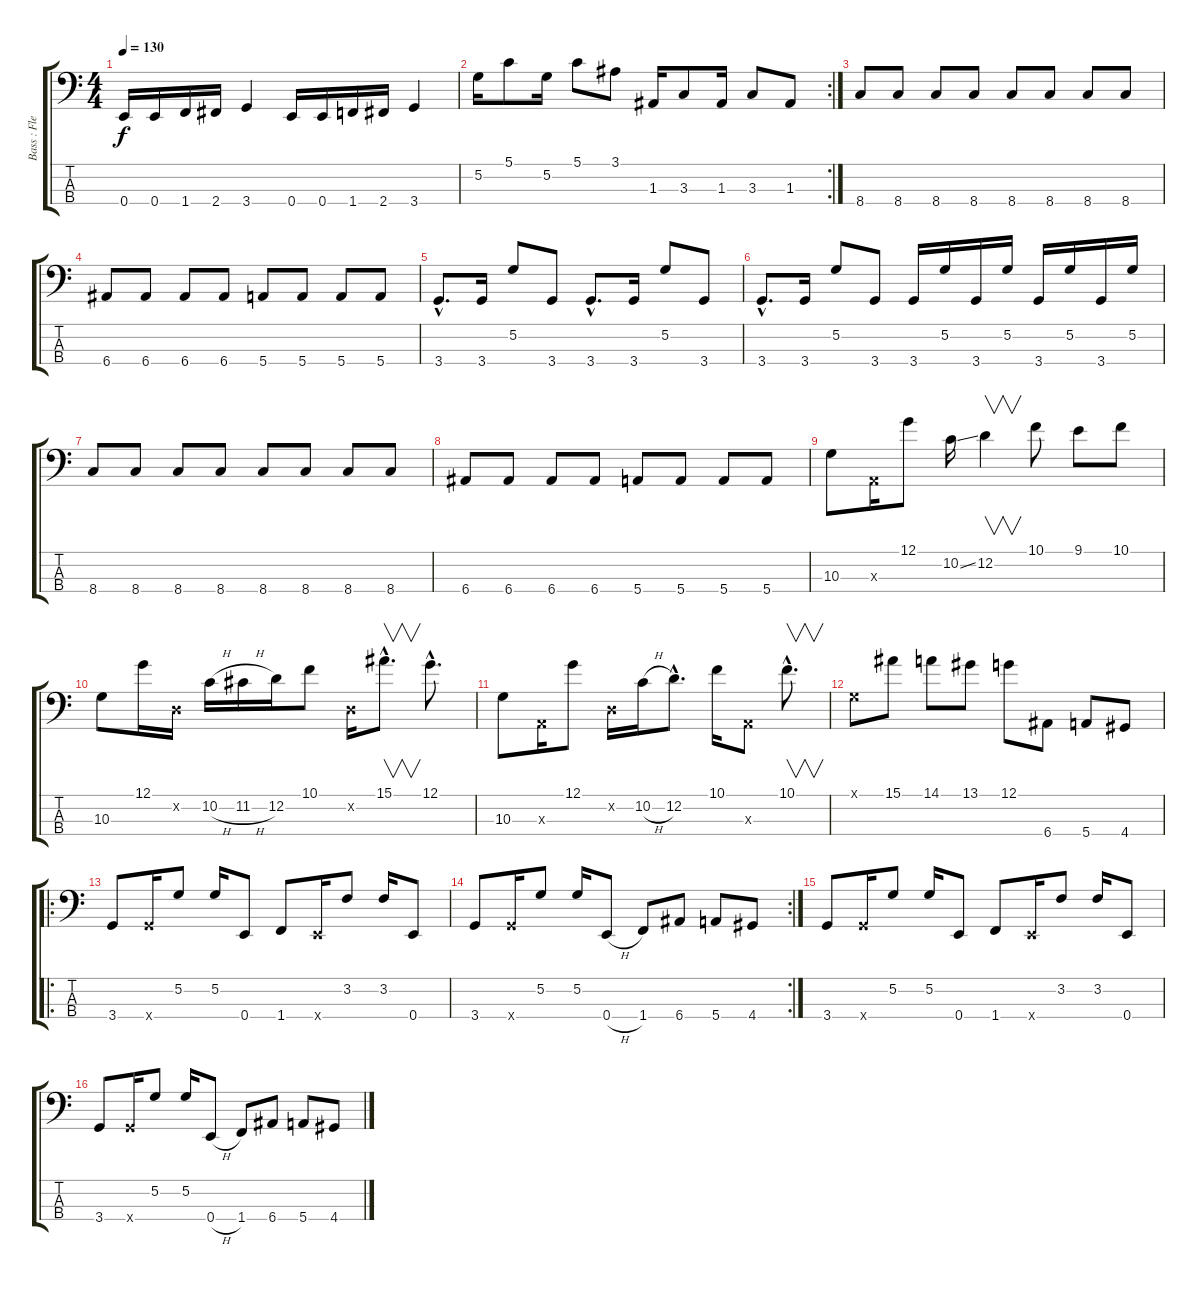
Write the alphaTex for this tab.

\track ("Bass : Flea" "Bass : Fle") {instrument electricbassfinger}
\staff {score tabs}
\tuning (G2 D2 A1 E1) {hide}
\ts (4 4)
\tempo 130
\clef f4
\ks c
0.4.16{dy f} 0.4.16 1.4.16 2.4.16 3.4.4 0.4.16 0.4.16 1.4.16 2.4.16 3.4.4 |
\rc 2
5.2.16 5.1.8 5.2.16 5.1.8 3.1.8 1.3.16 3.3.8 1.3.16 3.3.8 1.3.8 |
8.4.8{instrument slapbass1} 8.4.8 8.4.8 8.4.8 8.4.8 8.4.8 8.4.8 8.4.8 |
6.4.8 6.4.8 6.4.8 6.4.8 5.4.8 5.4.8 5.4.8 5.4.8 |
3.4{hac}.8{d} 3.4.16 5.2.8 3.4.8 3.4{hac}.8{d} 3.4.16 5.2.8 3.4.8 |
3.4{hac}.8{d} 3.4.16 5.2.8 3.4.8 3.4.16 5.2.16 3.4.16 5.2.16 3.4.16 5.2.16 3.4.16 5.2.16 |
8.4.8{instrument slapbass1} 8.4.8 8.4.8 8.4.8 8.4.8 8.4.8 8.4.8 8.4.8 |
6.4.8 6.4.8 6.4.8 6.4.8 5.4.8 5.4.8 5.4.8 5.4.8 |
10.3.8{instrument slapbass1} 0.3{x}.16 12.1.8 10.2{ss}.16 12.2.4{v} 10.1.8 9.1.8 10.1.8 |
10.3.8 12.1.16 0.2{x}.16 10.2{h}.16 11.2{h}.16 12.2.16 10.1.8 0.2{x}.16 15.1{hac}.8{v d} 12.1{hac}.8{d} |
10.3.8 0.3{x}.16 12.1.8 0.2{x}.16 10.2{h}.16 12.2{hac}.8{d} 10.1.16 0.3{x}.8 10.1{hac}.8{v d} |
0.1{x}.8 15.1.8 14.1.8 13.1.8 12.1.8 6.4.8 5.4.8 4.4.8 |
\ro
3.4.8 3.4{x}.16 5.2.8 5.2.16 0.4.8 1.4.8 0.4{x}.16 3.2.8 3.2.16 0.4.8 |
\rc 2
3.4.8 3.4{x}.16 5.2.8 5.2.16 0.4{h}.8 1.4.8 6.4.8 5.4.8 4.4.8 |
3.4.8 3.4{x}.16 5.2.8 5.2.16 0.4.8 1.4.8 0.4{x}.16 3.2.8 3.2.16 0.4.8 |
3.4.8 3.4{x}.16 5.2.8 5.2.16 0.4{h}.8 1.4.8 6.4.8 5.4.8 4.4.8
